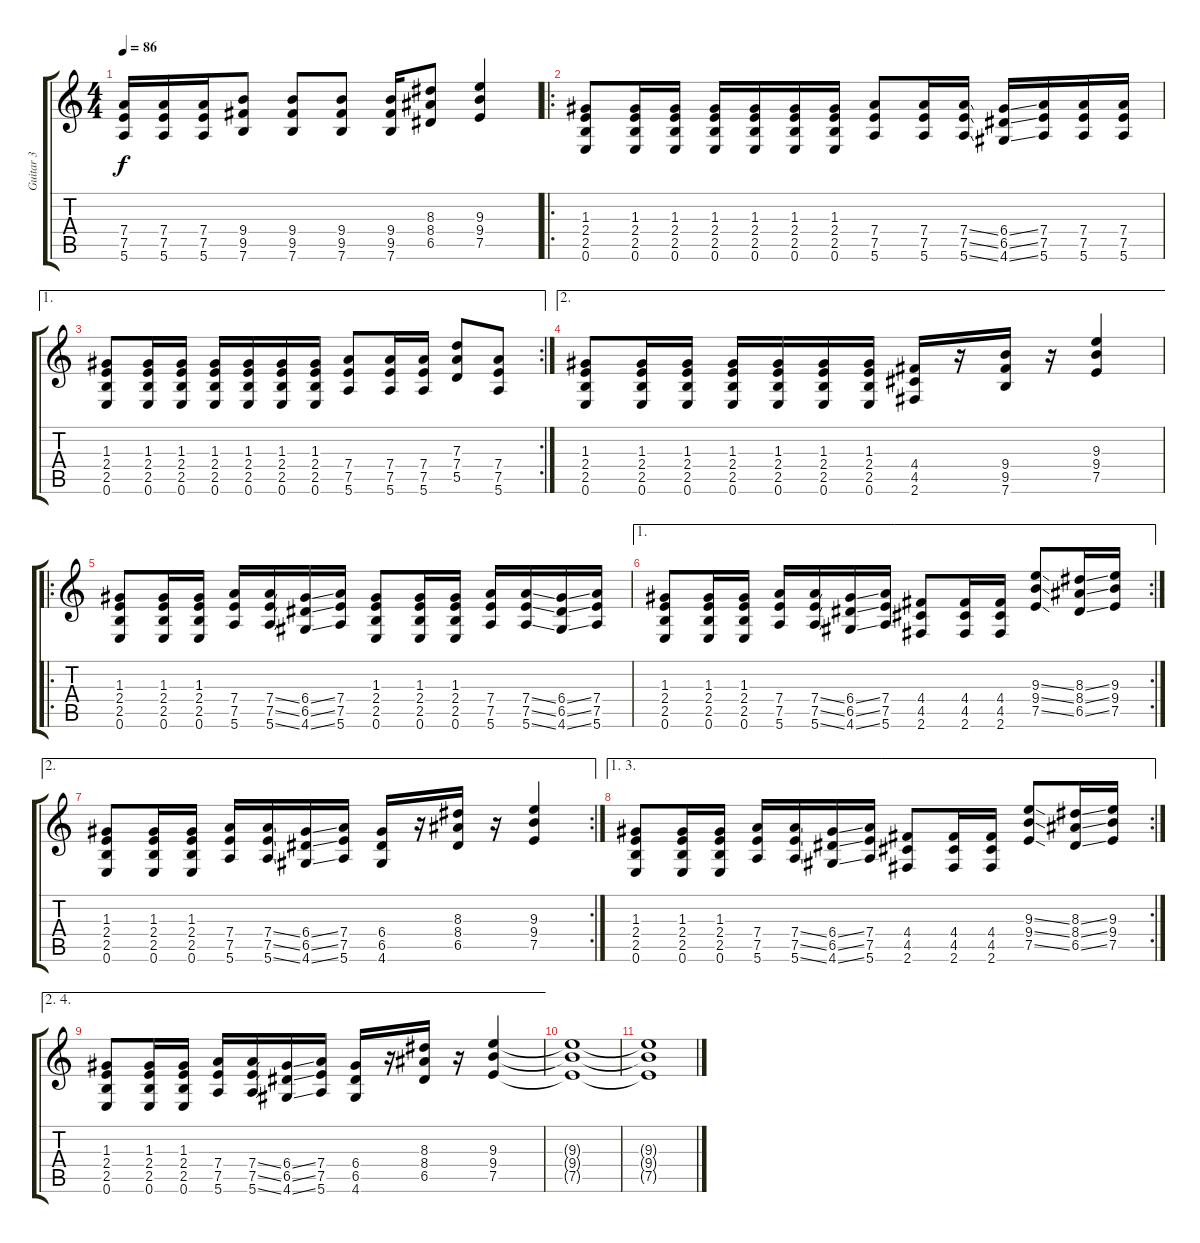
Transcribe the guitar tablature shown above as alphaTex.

\track ("Guitar 3" "Guitar 3") {instrument distortionguitar}
\staff {score tabs}
\tuning (E4 B3 G3 D3 A2 E2) {hide}
\ts (4 4)
\tempo 86
\clef g2
\ks c
(7.4 7.5 5.6).16{dy f} (7.4 7.5 5.6).16 (7.4 7.5 5.6).16 (9.4 9.5 7.6).8 (9.4 9.5 7.6).8 (9.4 9.5 7.6).8 (9.4 9.5 7.6).16 (8.3 8.4 6.5).8 (9.3 9.4 7.5).4 |
\ro
(1.3 2.4 2.5 0.6).8 (1.3 2.4 2.5 0.6).16 (1.3 2.4 2.5 0.6).16 (1.3 2.4 2.5 0.6).16 (1.3 2.4 2.5 0.6).16 (1.3 2.4 2.5 0.6).16 (1.3 2.4 2.5 0.6).16 (7.4 7.5 5.6).8 (7.4 7.5 5.6).16 (7.4{ss} 7.5{ss} 5.6{ss}).16 (6.4{ss} 6.5{ss} 4.6{ss}).16 (7.4 7.5 5.6).16 (7.4 7.5 5.6).16 (7.4 7.5 5.6).16 |
\ae 1
\rc 2
(1.3 2.4 2.5 0.6).8 (1.3 2.4 2.5 0.6).16 (1.3 2.4 2.5 0.6).16 (1.3 2.4 2.5 0.6).16 (1.3 2.4 2.5 0.6).16 (1.3 2.4 2.5 0.6).16 (1.3 2.4 2.5 0.6).16 (7.4 7.5 5.6).8 (7.4 7.5 5.6).16 (7.4 7.5 5.6).16 (7.3 7.4 5.5).8 (7.4 7.5 5.6).8 |
\ae 2
(1.3 2.4 2.5 0.6).8 (1.3 2.4 2.5 0.6).16 (1.3 2.4 2.5 0.6).16 (1.3 2.4 2.5 0.6).16 (1.3 2.4 2.5 0.6).16 (1.3 2.4 2.5 0.6).16 (1.3 2.4 2.5 0.6).16 (4.4 4.5 2.6).16 r.16 (9.4 9.5 7.6).16 r.16 (9.3 9.4 7.5).4 |
\ro
(1.3 2.4 2.5 0.6).8 (1.3 2.4 2.5 0.6).16 (1.3 2.4 2.5 0.6).16 (7.4 7.5 5.6).16 (7.4{ss} 7.5{ss} 5.6{ss}).16 (6.4{ss} 6.5{ss} 4.6{ss}).16 (7.4 7.5 5.6).16 (1.3 2.4 2.5 0.6).8 (1.3 2.4 2.5 0.6).16 (1.3 2.4 2.5 0.6).16 (7.4 7.5 5.6).16 (7.4{ss} 7.5{ss} 5.6{ss}).16 (6.4{ss} 6.5{ss} 4.6{ss}).16 (7.4 7.5 5.6).16 |
\ae 1
\rc 2
(1.3 2.4 2.5 0.6).8 (1.3 2.4 2.5 0.6).16 (1.3 2.4 2.5 0.6).16 (7.4 7.5 5.6).16 (7.4{ss} 7.5{ss} 5.6{ss}).16 (6.4{ss} 6.5{ss} 4.6{ss}).16 (7.4 7.5 5.6).16 (4.4 4.5 2.6).8 (4.4 4.5 2.6).16 (4.4 4.5 2.6).16 (9.3{ss} 9.4{ss} 7.5{ss}).8 (8.3{ss} 8.4{ss} 6.5{ss}).16 (9.3 9.4 7.5).16 |
\ae 2
\rc 2
(1.3 2.4 2.5 0.6).8 (1.3 2.4 2.5 0.6).16 (1.3 2.4 2.5 0.6).16 (7.4 7.5 5.6).16 (7.4{ss} 7.5{ss} 5.6{ss}).16 (6.4{ss} 6.5{ss} 4.6{ss}).16 (7.4 7.5 5.6).16 (6.4 6.5 4.6).16 r.16 (8.3 8.4 6.5).16 r.16 (9.3 9.4 7.5).4 |
\ae (1 3)
\rc 2
(1.3 2.4 2.5 0.6).8 (1.3 2.4 2.5 0.6).16 (1.3 2.4 2.5 0.6).16 (7.4 7.5 5.6).16 (7.4{ss} 7.5{ss} 5.6{ss}).16 (6.4{ss} 6.5{ss} 4.6{ss}).16 (7.4 7.5 5.6).16 (4.4 4.5 2.6).8 (4.4 4.5 2.6).16 (4.4 4.5 2.6).16 (9.3{ss} 9.4{ss} 7.5{ss}).8 (8.3{ss} 8.4{ss} 6.5{ss}).16 (9.3 9.4 7.5).16 |
\ae (2 4)
(1.3 2.4 2.5 0.6).8 (1.3 2.4 2.5 0.6).16 (1.3 2.4 2.5 0.6).16 (7.4 7.5 5.6).16 (7.4{ss} 7.5{ss} 5.6{ss}).16 (6.4{ss} 6.5{ss} 4.6{ss}).16 (7.4 7.5 5.6).16 (6.4 6.5 4.6).16 r.16 (8.3 8.4 6.5).16 r.16 (9.3 9.4 7.5).4 |
(9.3{t} 9.4{t} 7.5{t}).1{volume 0} |
(9.3{t} 9.4{t} 7.5{t}).1
